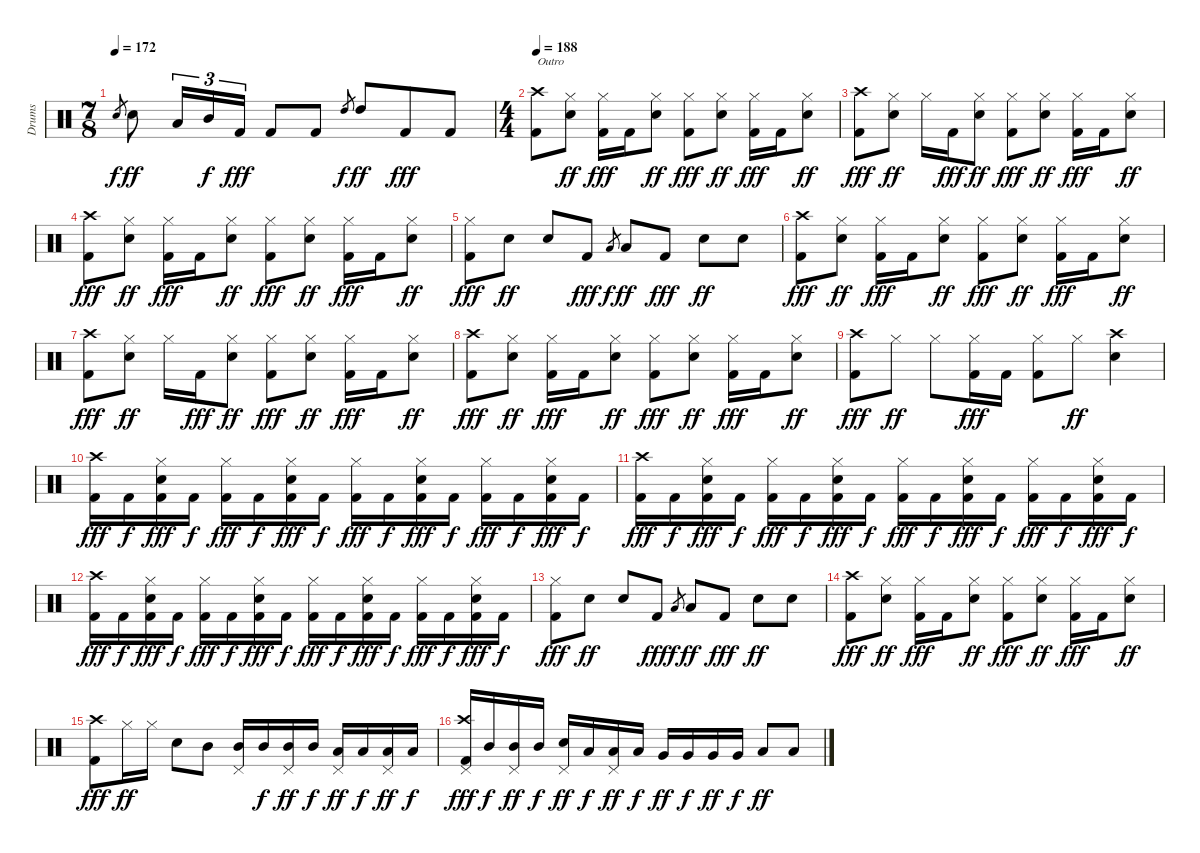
\track ("Drums" "Drums") {instrument percussion}
\staff {score}
\articulation defaults
\ts (7 8)
\tempo 172
\clef neutral
\ks c "Snare (hit) 2"{sl}.8{gr dy f} "Snare (hit) 2".8{dy ff} "Low Tom (hit)".16{tu (3 2)} "Mid Tom (hit)".16{tu (3 2) dy f} "Kick (hit) 2".16{tu (3 2) dy fff} "Kick (hit) 2".8 "Kick (hit) 2".8 "High Tom (hit)"{sl}.8{gr dy f} "High Tom (hit)".8{dy ff} "Kick (hit) 2".8{dy fff} "Kick (hit) 2".8
|
\ts (4 4)
\tempo 188
("Crash high (hit)" "Kick (hit) 2").8{txt "Outro"} ("Hi-Hat (closed)" "Snare (hit) 2").8{dy ff} ("Hi-Hat (closed)" "Kick (hit) 2").16{dy fff} "Kick (hit) 2".16 ("Hi-Hat (closed)" "Snare (hit) 2").8{dy ff} ("Hi-Hat (closed)" "Kick (hit) 2").8{dy fff} ("Hi-Hat (closed)" "Snare (hit) 2").8{dy ff} ("Hi-Hat (closed)" "Kick (hit) 2").16{dy fff} "Kick (hit) 2".16 ("Hi-Hat (closed)" "Snare (hit) 2").8{dy ff} |
("Crash high (hit)" "Kick (hit) 2").8{dy fff} ("Hi-Hat (closed)" "Snare (hit) 2").8{dy ff} "Hi-Hat (closed)".16 "Kick (hit) 2".16{dy fff} ("Hi-Hat (closed)" "Snare (hit) 2").8{dy ff} ("Hi-Hat (closed)" "Kick (hit) 2").8{dy fff} ("Hi-Hat (closed)" "Snare (hit) 2").8{dy ff} ("Hi-Hat (closed)" "Kick (hit) 2").16{dy fff} "Kick (hit) 2".16 ("Hi-Hat (closed)" "Snare (hit) 2").8{dy ff} |
("Crash high (hit)" "Kick (hit) 2").8{dy fff} ("Hi-Hat (closed)" "Snare (hit) 2").8{dy ff} ("Hi-Hat (closed)" "Kick (hit) 2").16{dy fff} "Kick (hit) 2".16 ("Hi-Hat (closed)" "Snare (hit) 2").8{dy ff} ("Hi-Hat (closed)" "Kick (hit) 2").8{dy fff} ("Hi-Hat (closed)" "Snare (hit) 2").8{dy ff} ("Hi-Hat (closed)" "Kick (hit) 2").16{dy fff} "Kick (hit) 2".16 ("Hi-Hat (closed)" "Snare (hit) 2").8{dy ff} |
("Hi-Hat (closed)" "Kick (hit) 2").8{dy fff} "Snare (hit) 2".8{dy ff} "Snare (hit) 2".8 "Kick (hit) 2".8{dy fff} "Low Floor Tom (hit)"{sl}.8{gr dy f} "Low Floor Tom (hit)".8{dy ff} "Kick (hit) 2".8{dy fff} "Snare (hit) 2".8{dy ff} "Snare (hit) 2".8 |
("Crash high (hit)" "Kick (hit) 2").8{dy fff} ("Hi-Hat (closed)" "Snare (hit) 2").8{dy ff} ("Hi-Hat (closed)" "Kick (hit) 2").16{dy fff} "Kick (hit) 2".16 ("Hi-Hat (closed)" "Snare (hit) 2").8{dy ff} ("Hi-Hat (closed)" "Kick (hit) 2").8{dy fff} ("Hi-Hat (closed)" "Snare (hit) 2").8{dy ff} ("Hi-Hat (closed)" "Kick (hit) 2").16{dy fff} "Kick (hit) 2".16 ("Hi-Hat (closed)" "Snare (hit) 2").8{dy ff} |
("Crash high (hit)" "Kick (hit) 2").8{dy fff} ("Hi-Hat (closed)" "Snare (hit) 2").8{dy ff} "Hi-Hat (closed)".16 "Kick (hit) 2".16{dy fff} ("Hi-Hat (closed)" "Snare (hit) 2").8{dy ff} ("Hi-Hat (closed)" "Kick (hit) 2").8{dy fff} ("Hi-Hat (closed)" "Snare (hit) 2").8{dy ff} ("Hi-Hat (closed)" "Kick (hit) 2").16{dy fff} "Kick (hit) 2".16 ("Hi-Hat (closed)" "Snare (hit) 2").8{dy ff} |
("Crash high (hit)" "Kick (hit) 2").8{dy fff} ("Hi-Hat (closed)" "Snare (hit) 2").8{dy ff} ("Hi-Hat (closed)" "Kick (hit) 2").16{dy fff} "Kick (hit) 2".16 ("Hi-Hat (closed)" "Snare (hit) 2").8{dy ff} ("Hi-Hat (closed)" "Kick (hit) 2").8{dy fff} ("Hi-Hat (closed)" "Snare (hit) 2").8{dy ff} ("Hi-Hat (closed)" "Kick (hit) 2").16{dy fff} "Kick (hit) 2".16 ("Hi-Hat (closed)" "Snare (hit) 2").8{dy ff} |
("Crash high (hit)" "Kick (hit) 2").8{dy fff} "Hi-Hat (closed)".8{dy ff} "Hi-Hat (closed)".8 ("Hi-Hat (closed)" "Kick (hit) 2").16{dy fff} "Kick (hit) 2".16 ("Hi-Hat (closed)" "Kick (hit) 2").8 "Hi-Hat (closed)".8{dy ff} ("Crash high (hit)" "Snare (hit) 2").4 |
("Crash high (hit)" "Kick (hit) 2").16{dy fff} "Kick (hit) 2".16{dy f} ("Hi-Hat (closed)" "Snare (hit) 2" "Kick (hit) 2").16{dy fff} "Kick (hit) 2".16{dy f} ("Hi-Hat (closed)" "Kick (hit) 2").16{dy fff} "Kick (hit) 2".16{dy f} ("Hi-Hat (closed)" "Snare (hit) 2" "Kick (hit) 2").16{dy fff} "Kick (hit) 2".16{dy f} ("Hi-Hat (closed)" "Kick (hit) 2").16{dy fff} "Kick (hit) 2".16{dy f} ("Hi-Hat (closed)" "Snare (hit) 2" "Kick (hit) 2").16{dy fff} "Kick (hit) 2".16{dy f} ("Hi-Hat (closed)" "Kick (hit) 2").16{dy fff} "Kick (hit) 2".16{dy f} ("Hi-Hat (closed)" "Snare (hit) 2" "Kick (hit) 2").16{dy fff} "Kick (hit) 2".16{dy f} |
("Crash high (hit)" "Kick (hit) 2").16{dy fff} "Kick (hit) 2".16{dy f} ("Hi-Hat (closed)" "Snare (hit) 2" "Kick (hit) 2").16{dy fff} "Kick (hit) 2".16{dy f} ("Hi-Hat (closed)" "Kick (hit) 2").16{dy fff} "Kick (hit) 2".16{dy f} ("Hi-Hat (closed)" "Snare (hit) 2" "Kick (hit) 2").16{dy fff} "Kick (hit) 2".16{dy f} ("Hi-Hat (closed)" "Kick (hit) 2").16{dy fff} "Kick (hit) 2".16{dy f} ("Hi-Hat (closed)" "Snare (hit) 2" "Kick (hit) 2").16{dy fff} "Kick (hit) 2".16{dy f} ("Hi-Hat (closed)" "Kick (hit) 2").16{dy fff} "Kick (hit) 2".16{dy f} ("Hi-Hat (closed)" "Snare (hit) 2" "Kick (hit) 2").16{dy fff} "Kick (hit) 2".16{dy f} |
("Crash high (hit)" "Kick (hit) 2").16{dy fff} "Kick (hit) 2".16{dy f} ("Hi-Hat (closed)" "Snare (hit) 2" "Kick (hit) 2").16{dy fff} "Kick (hit) 2".16{dy f} ("Hi-Hat (closed)" "Kick (hit) 2").16{dy fff} "Kick (hit) 2".16{dy f} ("Hi-Hat (closed)" "Snare (hit) 2" "Kick (hit) 2").16{dy fff} "Kick (hit) 2".16{dy f} ("Hi-Hat (closed)" "Kick (hit) 2").16{dy fff} "Kick (hit) 2".16{dy f} ("Hi-Hat (closed)" "Snare (hit) 2" "Kick (hit) 2").16{dy fff} "Kick (hit) 2".16{dy f} ("Hi-Hat (closed)" "Kick (hit) 2").16{dy fff} "Kick (hit) 2".16{dy f} ("Hi-Hat (closed)" "Snare (hit) 2" "Kick (hit) 2").16{dy fff} "Kick (hit) 2".16{dy f} |
("Hi-Hat (closed)" "Kick (hit) 2").8{dy fff} "Snare (hit) 2".8{dy ff} "Snare (hit) 2".8 "Kick (hit) 2".8{dy fff} "Low Floor Tom (hit)"{sl}.8{gr dy f} "Low Floor Tom (hit)".8{dy ff} "Kick (hit) 2".8{dy fff} "Snare (hit) 2".8{dy ff} "Snare (hit) 2".8 |
("Crash high (hit)" "Kick (hit) 2").8{dy fff} ("Hi-Hat (closed)" "Snare (hit) 2").8{dy ff} ("Hi-Hat (closed)" "Kick (hit) 2").16{dy fff} "Kick (hit) 2".16 ("Hi-Hat (closed)" "Snare (hit) 2").8{dy ff} ("Hi-Hat (closed)" "Kick (hit) 2").8{dy fff} ("Hi-Hat (closed)" "Snare (hit) 2").8{dy ff} ("Hi-Hat (closed)" "Kick (hit) 2").16{dy fff} "Kick (hit) 2".16 ("Hi-Hat (closed)" "Snare (hit) 2").8{dy ff} |
("Crash high (hit)" "Kick (hit) 2").8{dy fff} "Hi-Hat (closed)".16{dy ff} "Hi-Hat (closed)".16 "Snare (hit) 2".8 "Mid Tom (hit)".8 ("Pedal Hi-Hat (hit)" "Mid Tom (hit)").16 "Mid Tom (hit)".16{dy f} ("Pedal Hi-Hat (hit)" "Mid Tom (hit)").16{dy ff} "Mid Tom (hit)".16{dy f} ("Pedal Hi-Hat (hit)" "Low Tom (hit)").16{dy ff} "Low Tom (hit)".16{dy f} ("Pedal Hi-Hat (hit)" "Low Tom (hit)").16{dy ff} "Low Tom (hit)".16{dy f} |
("Crash high (hit)" "Pedal Hi-Hat (hit)" "Kick (hit) 2").16{dy fff} "Mid Tom (hit)".16{dy f} ("Pedal Hi-Hat (hit)" "Mid Tom (hit)").16{dy ff} "Mid Tom (hit)".16{dy f} ("Pedal Hi-Hat (hit)" "Snare (hit) 2").16{dy ff} "Low Tom (hit)".16{dy f} ("Pedal Hi-Hat (hit)" "Low Tom (hit)").16{dy ff} "Low Tom (hit)".16{dy f} "Very Low Tom (hit)".16{dy ff} "Very Low Tom (hit)".16{dy f} "Very Low Tom (hit)".16{dy ff} "Very Low Tom (hit)".16{dy f} "Low Floor Tom (hit)".8{dy ff} "Low Floor Tom (hit)".8
